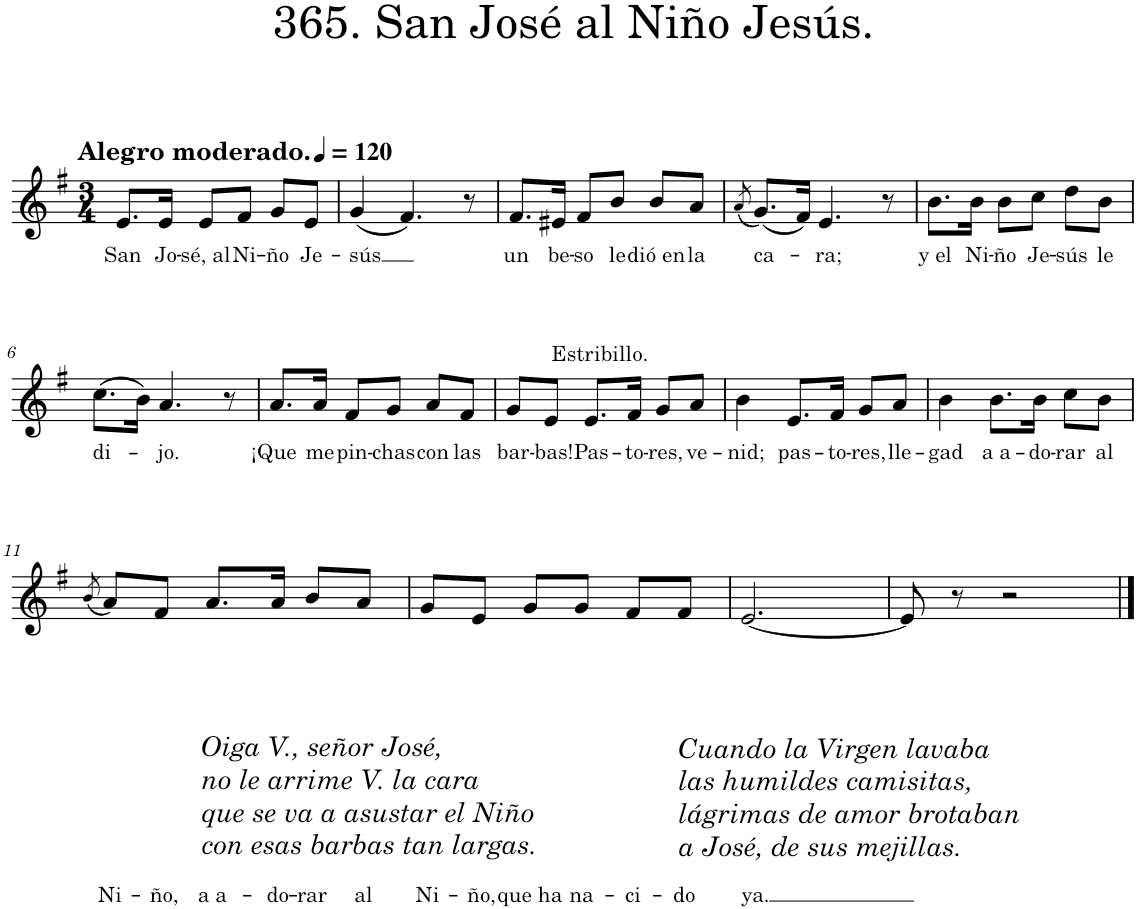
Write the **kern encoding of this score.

**kern	**text
*part1	*part1
*staff1	*staff1
*I"Piano	*
*I'Pno.	*
*clefG2	*
*k[f#]	*
*M3/4	*
*MM120	*
=1	=1
!LO:TX:a:B:t=Alegro moderado.	!
!	!LO:LY:b
8.e/L	San
!	!LO:LY:b
16e/Jk	Jo-
!	!LO:LY:b
8e/L	-sé, al
!	!LO:LY:b
8f#/J	Ni-
!	!LO:LY:b
8g/L	-ño
!	!LO:LY:b
8e/J	Je-
=2	=2
!	!LO:LY:b
(4g/	-sús
4.f#/)	.
8r	.
=3	=3
!	!LO:LY:b
8.f#/L	un
!	!LO:LY:b
16e#X/Jk	be-
!	!LO:LY:b
8f#/L	-so
!	!LO:LY:b
8b/J	le
!	!LO:LY:b
8b/L	dió en
!	!LO:LY:b
8a/J	la
=4	=4
(8qa/	.
!	!LO:LY:b
(8.g/L)	ca-
16f#/Jk)	.
!	!LO:LY:b
4.e/	-ra;
8r	.
=5	=5
!	!LO:LY:b
8.b\L	y el
!	!LO:LY:b
16b\Jk	Ni-
!	!LO:LY:b
8b\L	-ño
!	!LO:LY:b
8cc\J	Je-
!	!LO:LY:b
8dd\L	-sús
!	!LO:LY:b
8b\J	le
!!LO:LB:g=z
=6	=6
!	!LO:LY:b
(8.cc\L	di-
16b\Jk)	.
!	!LO:LY:b
4.a/	-jo.
8r	.
=7	=7
!	!LO:LY:b
8.a/L	¡Que
!	!LO:LY:b
16a/Jk	me
!	!LO:LY:b
8f#/L	pin-
!	!LO:LY:b
8g/J	-chas
!	!LO:LY:b
8a/L	con
!	!LO:LY:b
8f#/J	las
=8	=8
!	!LO:LY:b
8g/L	bar-
!	!LO:LY:b
8e/J	-bas!
!LO:TX:a:t=Estribillo.	!
!	!LO:LY:b
8.e/L	Pas-
!	!LO:LY:b
16f#/Jk	-to-
!	!LO:LY:b
8g/L	-res,
!	!LO:LY:b
8a/J	ve-
=9	=9
!	!LO:LY:b
4b\	-nid;
!	!LO:LY:b
8.e/L	pas-
!	!LO:LY:b
16f#/Jk	-to-
!	!LO:LY:b
8g/L	-res,
!	!LO:LY:b
8a/J	lle-
=10	=10
!	!LO:LY:b
4b\	-gad
!	!LO:LY:b
8.b\L	a a-
!	!LO:LY:b
16b\Jk	-do-
!	!LO:LY:b
8cc\L	-rar
!	!LO:LY:b
8b\J	al
!!LO:LB:g=z
=11	=11
(8qb/	.
!	!LO:LY:b
8a/L)	Ni-
!	!LO:LY:b
8f#/J	-ño,
!LO:TX:b:i:t=Oiga V., señor José,	!
!LO:TX:b:t=no le arrime V. la cara	!
!LO:TX:b:t=que se va a asustar el Niño	!
!LO:TX:b:t=con esas barbas tan largas.	!
!	!LO:LY:b
8.a/L	a a-
!	!LO:LY:b
16a/Jk	-do-
!	!LO:LY:b
8b/L	-rar
!	!LO:LY:b
8a/J	al
=12	=12
!	!LO:LY:b
8g/L	Ni-
!	!LO:LY:b
8e/J	-ño,
!	!LO:LY:b
8g/L	que ha
!	!LO:LY:b
8g/J	na-
!	!LO:LY:b
8f#/L	-ci-
!LO:TX:b:i:t=Cuando la Virgen lavaba	!
!LO:TX:b:t=las humildes camisitas,	!
!LO:TX:b:t=lágrimas de amor brotaban	!
!LO:TX:b:t=a José, de sus mejillas.	!
!	!LO:LY:b
8f#/J	-do
=13	=13
!	!LO:LY:b
[2.e/	ya.
=14	=14
8e/]	.
8r	.
2r	.
==	==
*-	*-
